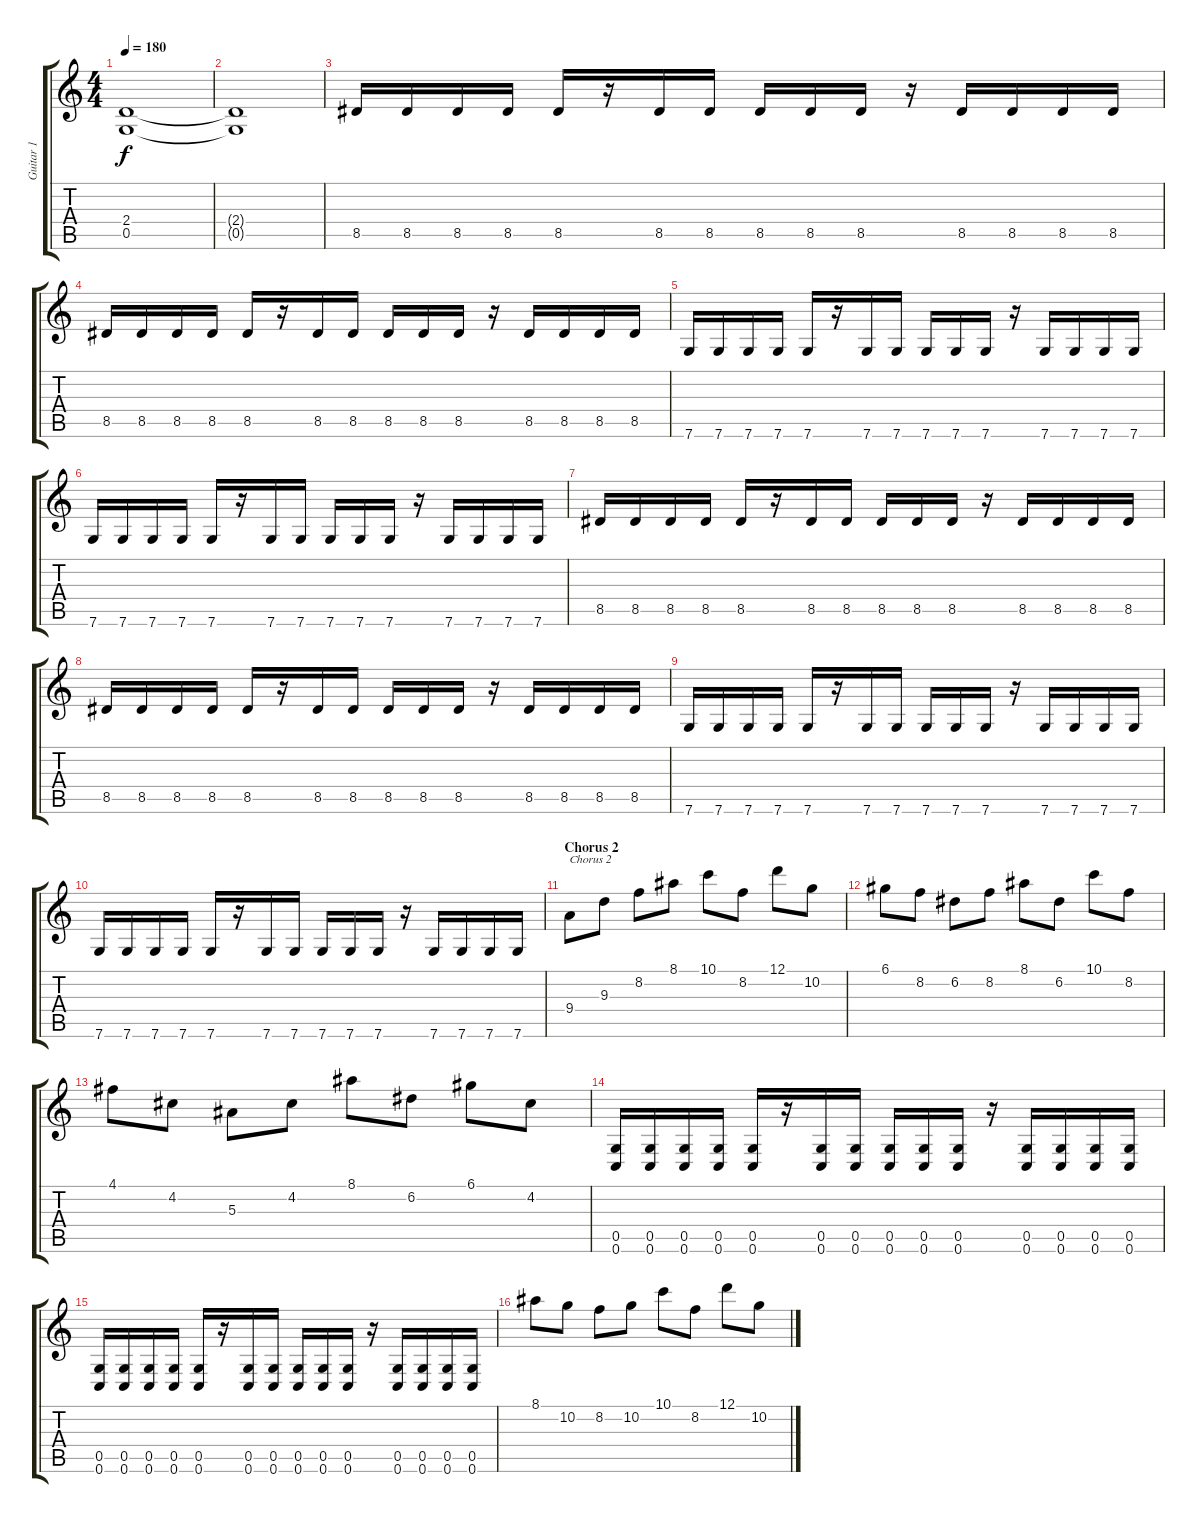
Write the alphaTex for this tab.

\track ("Guitar 1" "Guitar 1") {instrument distortionguitar}
\staff {score tabs}
\tuning (D4 A3 F3 C3 G2 C2) {hide}
\ts (4 4)
\tempo 180
\clef g2
\ks c
(2.4 0.5).1{dy f} |
(2.4{t} 0.5{t}).1 |
8.5.16{volume 13} 8.5.16 8.5.16 8.5.16 8.5.16 r.16 8.5.16 8.5.16 8.5.16 8.5.16 8.5.16 r.16 8.5.16 8.5.16 8.5.16 8.5.16 |
8.5.16 8.5.16 8.5.16 8.5.16 8.5.16 r.16 8.5.16 8.5.16 8.5.16 8.5.16 8.5.16 r.16 8.5.16 8.5.16 8.5.16 8.5.16 |
7.6.16 7.6.16 7.6.16 7.6.16 7.6.16 r.16 7.6.16 7.6.16 7.6.16 7.6.16 7.6.16 r.16 7.6.16 7.6.16 7.6.16 7.6.16 |
7.6.16 7.6.16 7.6.16 7.6.16 7.6.16 r.16 7.6.16 7.6.16 7.6.16 7.6.16 7.6.16 r.16 7.6.16 7.6.16 7.6.16 7.6.16 |
8.5.16 8.5.16 8.5.16 8.5.16 8.5.16 r.16 8.5.16 8.5.16 8.5.16 8.5.16 8.5.16 r.16 8.5.16 8.5.16 8.5.16 8.5.16 |
8.5.16 8.5.16 8.5.16 8.5.16 8.5.16 r.16 8.5.16 8.5.16 8.5.16 8.5.16 8.5.16 r.16 8.5.16 8.5.16 8.5.16 8.5.16 |
7.6.16 7.6.16 7.6.16 7.6.16 7.6.16 r.16 7.6.16 7.6.16 7.6.16 7.6.16 7.6.16 r.16 7.6.16 7.6.16 7.6.16 7.6.16 |
7.6.16 7.6.16 7.6.16 7.6.16 7.6.16 r.16 7.6.16 7.6.16 7.6.16 7.6.16 7.6.16 r.16 7.6.16 7.6.16 7.6.16 7.6.16 |
\section ("" "Chorus 2")
9.4.8{txt "Chorus 2" volume 10} 9.3.8 8.2.8 8.1.8 10.1.8 8.2.8 12.1.8 10.2.8 |
6.1.8 8.2.8 6.2.8 8.2.8 8.1.8 6.2.8 10.1.8 8.2.8 |
4.1.8 4.2.8 5.3.8 4.2.8 8.1.8 6.2.8 6.1.8 4.2.8 |
(0.5 0.6).16 (0.5 0.6).16 (0.5 0.6).16 (0.5 0.6).16 (0.5 0.6).16 r.16 (0.5 0.6).16 (0.5 0.6).16 (0.5 0.6).16 (0.5 0.6).16 (0.5 0.6).16 r.16 (0.5 0.6).16 (0.5 0.6).16 (0.5 0.6).16 (0.5 0.6).16 |
(0.5 0.6).16 (0.5 0.6).16 (0.5 0.6).16 (0.5 0.6).16 (0.5 0.6).16 r.16 (0.5 0.6).16 (0.5 0.6).16 (0.5 0.6).16 (0.5 0.6).16 (0.5 0.6).16 r.16 (0.5 0.6).16 (0.5 0.6).16 (0.5 0.6).16 (0.5 0.6).16 |
8.1.8 10.2.8 8.2.8 10.2.8 10.1.8 8.2.8 12.1.8 10.2.8
